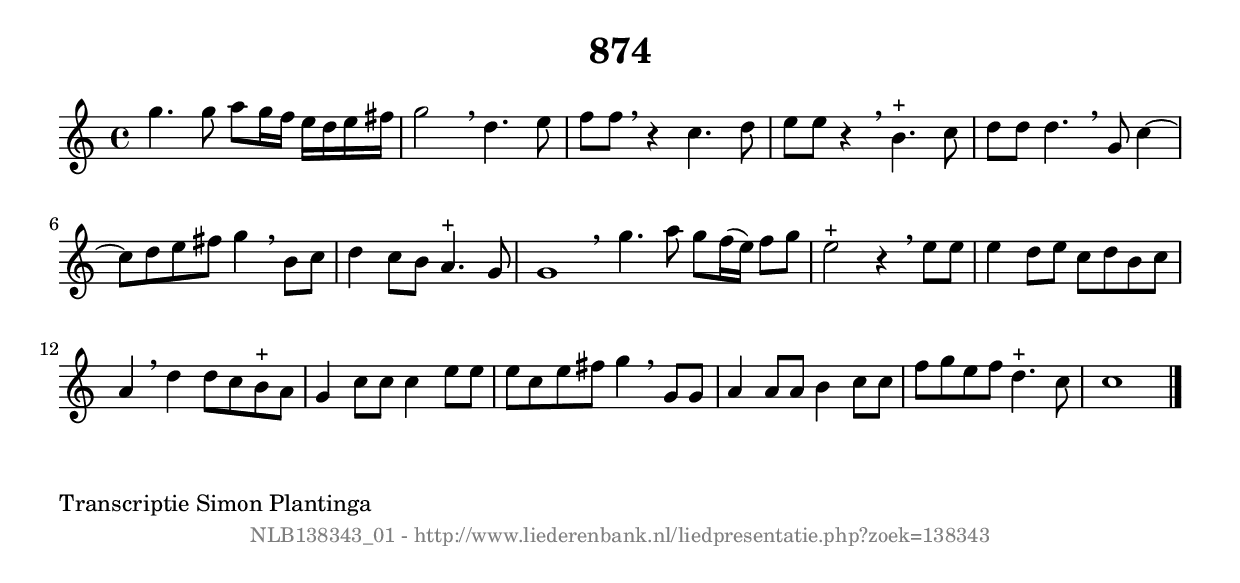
%
% produced by wce2krn 1.64 (7 June 2014)
%
\version"2.16"
#(append! paper-alist '(("long" . (cons (* 210 mm) (* 2000 mm)))))
#(set-default-paper-size "long")
sb = {\breathe}
mBreak = {\breathe }
bBreak = {\breathe }
x = {\once\override NoteHead #'style = #'cross }
gl=\glissando
itime={\override Staff.TimeSignature #'stencil = ##f }
ficta = {\once\set suggestAccidentals = ##t}
fine = {\once\override Score.RehearsalMark #'self-alignment-X = #1 \mark \markup {\italic{Fine}}}
dc = {\once\override Score.RehearsalMark #'self-alignment-X = #1 \mark \markup {\italic{D.C.}}}
dcf = {\once\override Score.RehearsalMark #'self-alignment-X = #1 \mark \markup {\italic{D.C. al Fine}}}
dcc = {\once\override Score.RehearsalMark #'self-alignment-X = #1 \mark \markup {\italic{D.C. al Coda}}}
ds = {\once\override Score.RehearsalMark #'self-alignment-X = #1 \mark \markup {\italic{D.S.}}}
dsf = {\once\override Score.RehearsalMark #'self-alignment-X = #1 \mark \markup {\italic{D.S. al Fine}}}
dsc = {\once\override Score.RehearsalMark #'self-alignment-X = #1 \mark \markup {\italic{D.S. al Coda}}}
pv = {\set Score.repeatCommands = #'((volta "1"))}
sv = {\set Score.repeatCommands = #'((volta "2"))}
tv = {\set Score.repeatCommands = #'((volta "3"))}
qv = {\set Score.repeatCommands = #'((volta "4"))}
xv = {\set Score.repeatCommands = #'((volta #f))}
\header{ tagline = ""
title = "874"
}
\score {{
\key c \major
\relative g'
{
\set melismaBusyProperties = #'()
\time 4/4
\tempo 4=120
\override Score.MetronomeMark #'transparent = ##t
\override Score.RehearsalMark #'break-visibility = #(vector #t #t #f)
g'4. g8 a8 g16 f16 e16 d16 e16 fis16 | g2 \sb d4. e8 | f8 f8 \sb r4 c4. d8 | e8 e8 r4 \mBreak
b4.^"+" c8 | d8 d8 d4. \sb g,8 c4~ | c8 d8 e8 fis8 g4 \sb b,8 c8 | d4 c8 b8 a4.^"+" g8 | g1 \bar ":|:" \bBreak
g'4. a8 g8 f16( e16) f8 g8 | e2^"+" r4 \sb e8 e8 | e4 d8 e8 c8 d8 b8 c8 | a4 \mBreak
d4 d8 c8 b8^"+" a8 | g4 c8 c8 c4 e8 e8 | e8 c8 e8 fis8 g4 \sb g,8 g8 | a4 a8 a8 b4 c8 c8 | f8 g8 e8 f8 d4.^"+" c8 | c1 \bar "|."
 }}
 \midi { }
 \layout {
            indent = 0.0\cm
}
}
\markup { \wordwrap-string #" 
Transcriptie Simon Plantinga
"}
\markup { \vspace #0 } \markup { \with-color #grey \fill-line { \center-column { \smaller "NLB138343_01 - http://www.liederenbank.nl/liedpresentatie.php?zoek=138343" } } }
